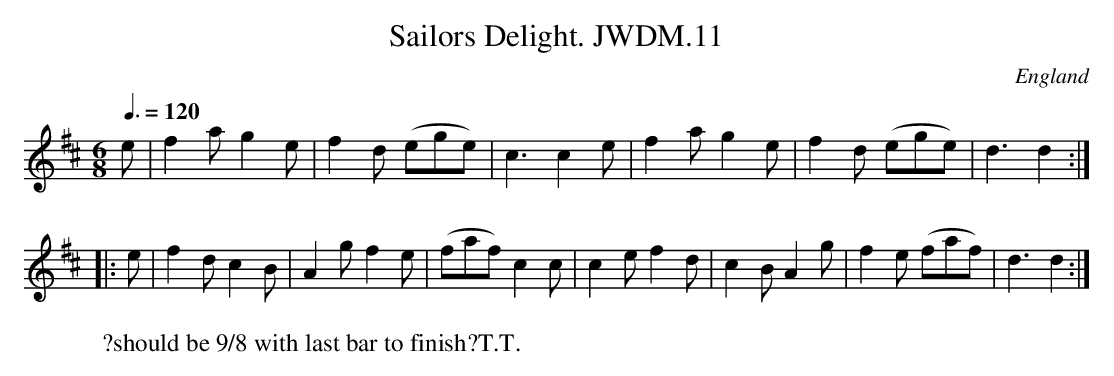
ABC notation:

X:1
T:Sailors Delight. JWDM.11
L:1/8
M:6/8
O:England
Q:3/8=120
K:D
e|f2ag2e|f2d (ege)|c3 c2e|f2ag2e|f2d (ege)|d3d2:|!
|:e|f2dc2B|A2gf2e|(faf) c2c|c2ef2d|c2B A2g|f2e (faf)|d3d2:|
W:?should be 9/8 with last bar to finish?T.T.
